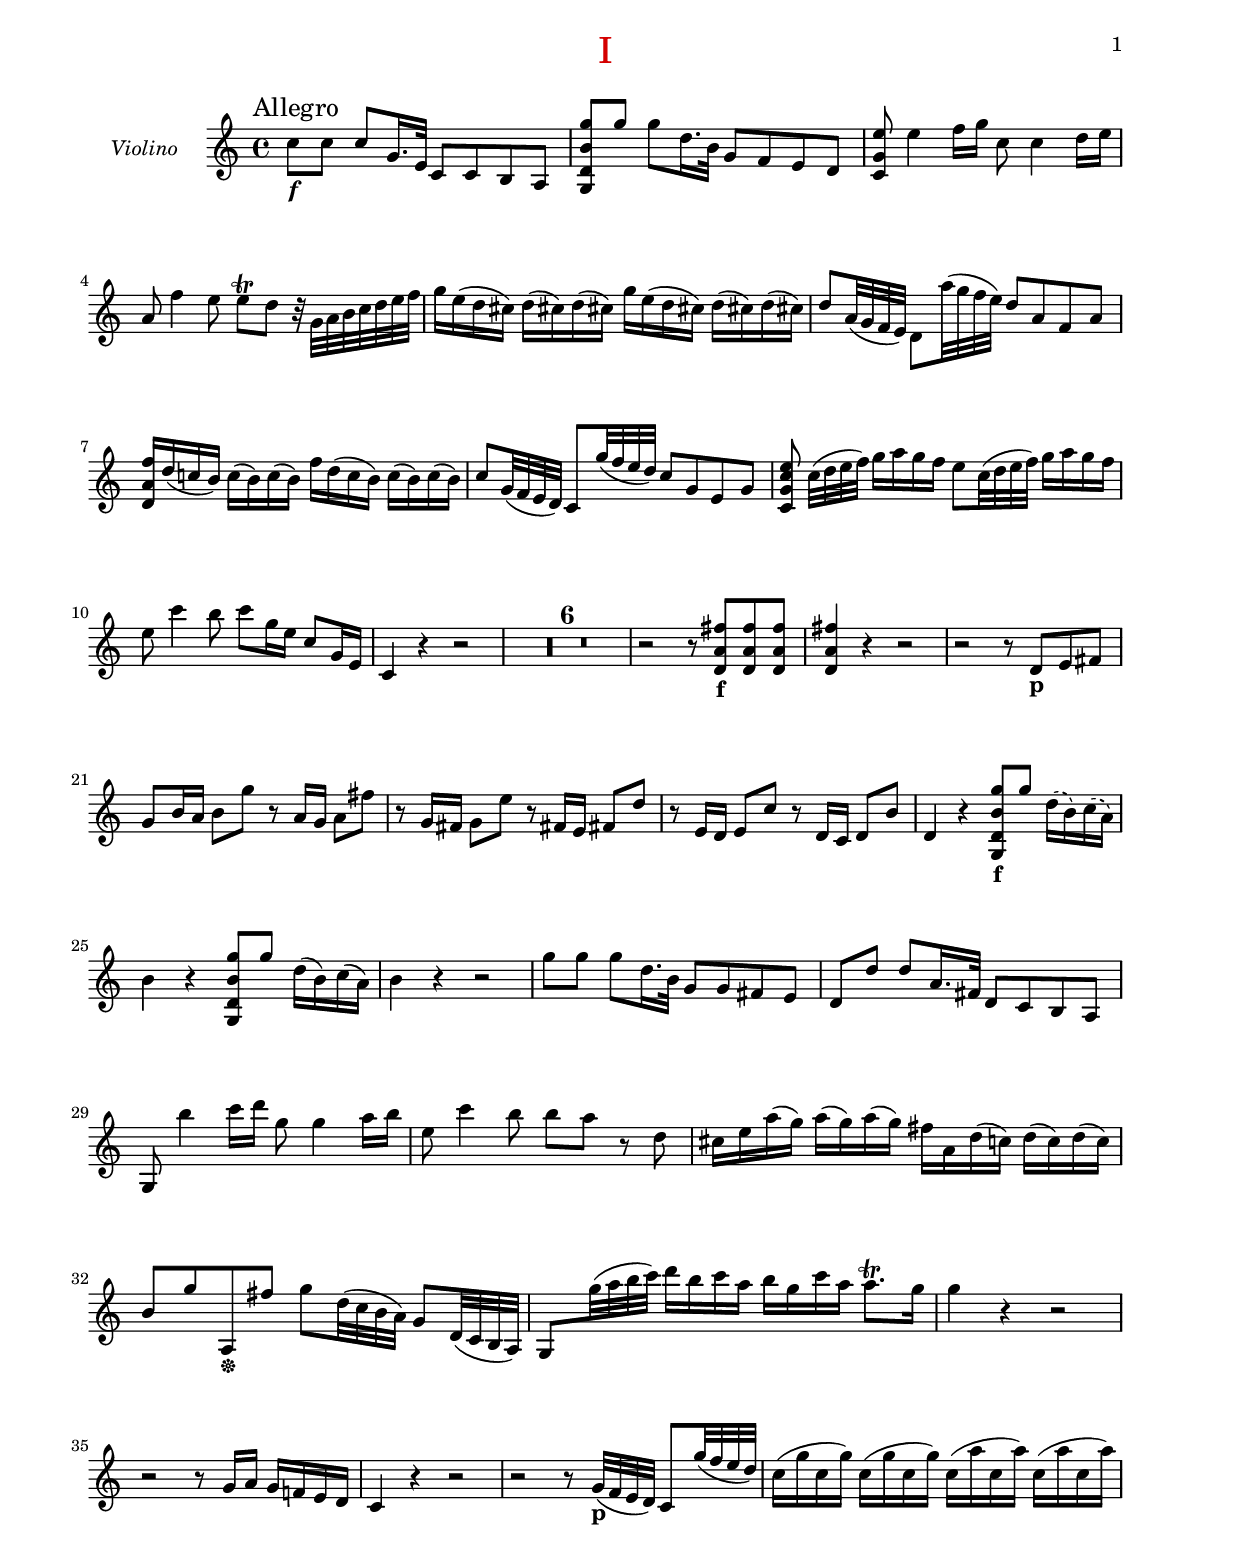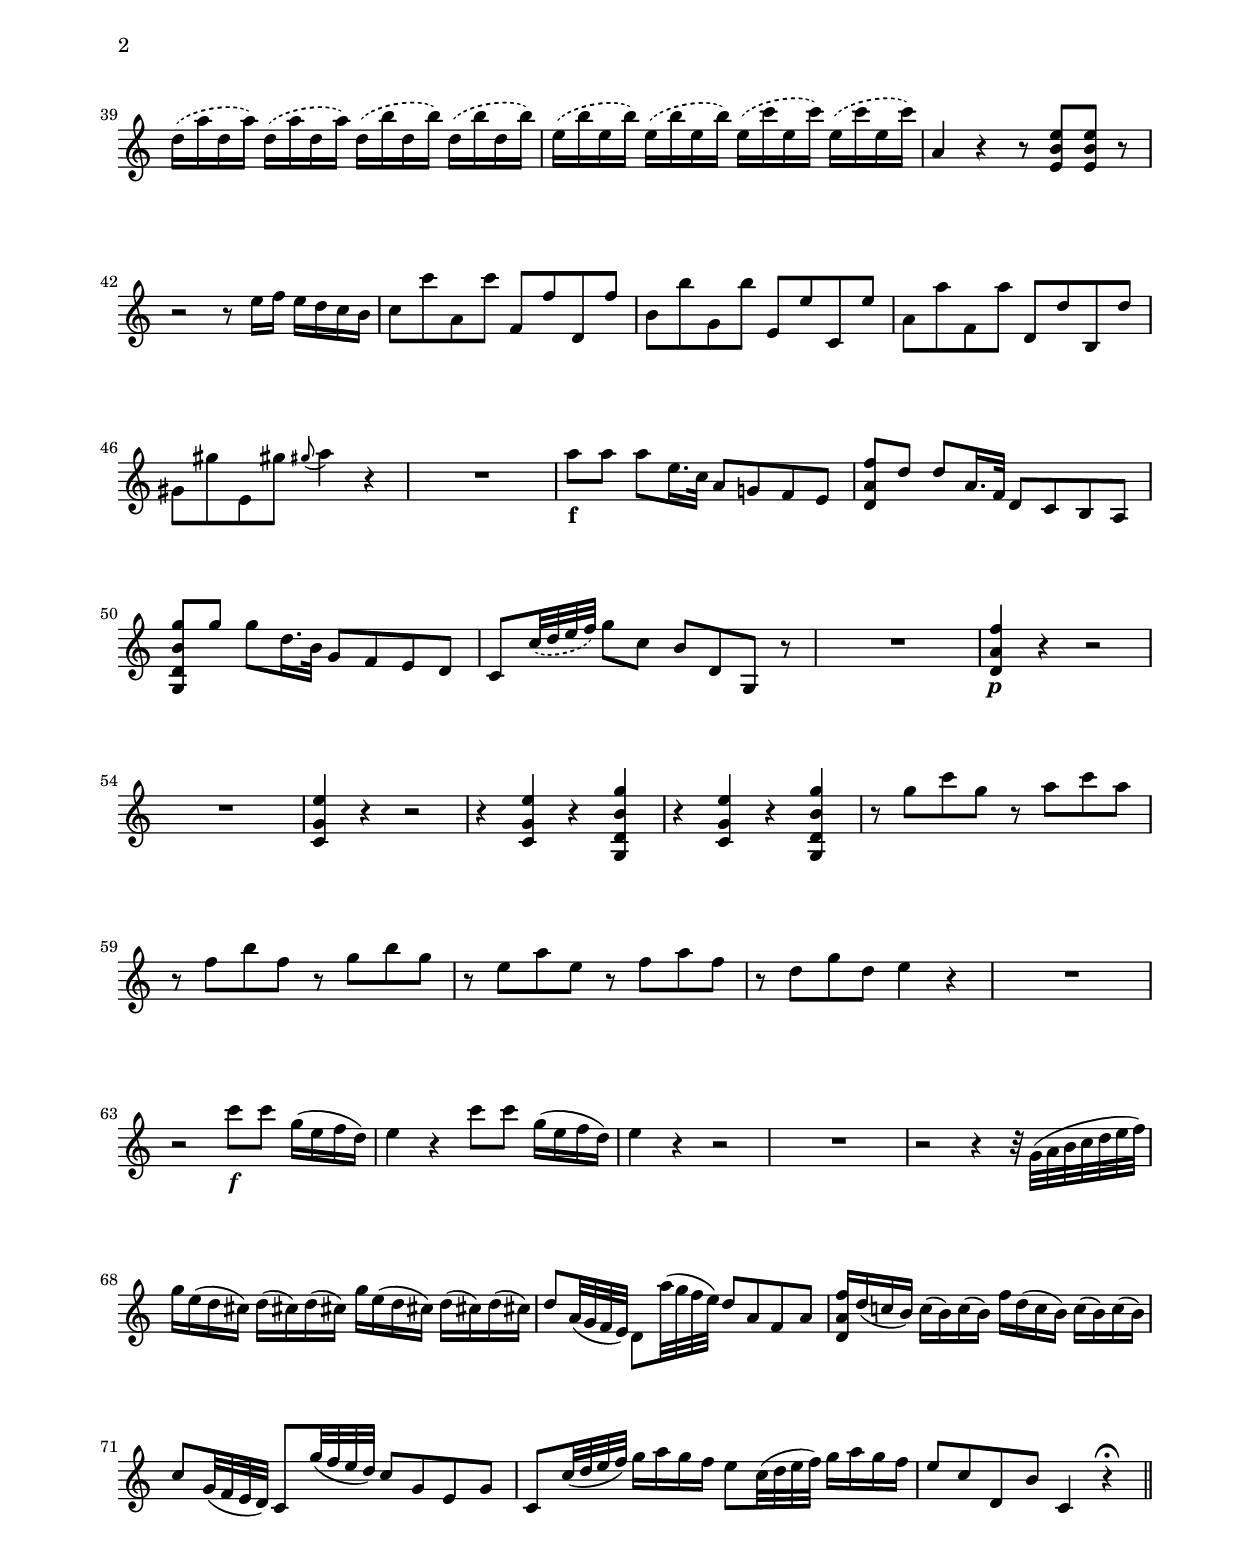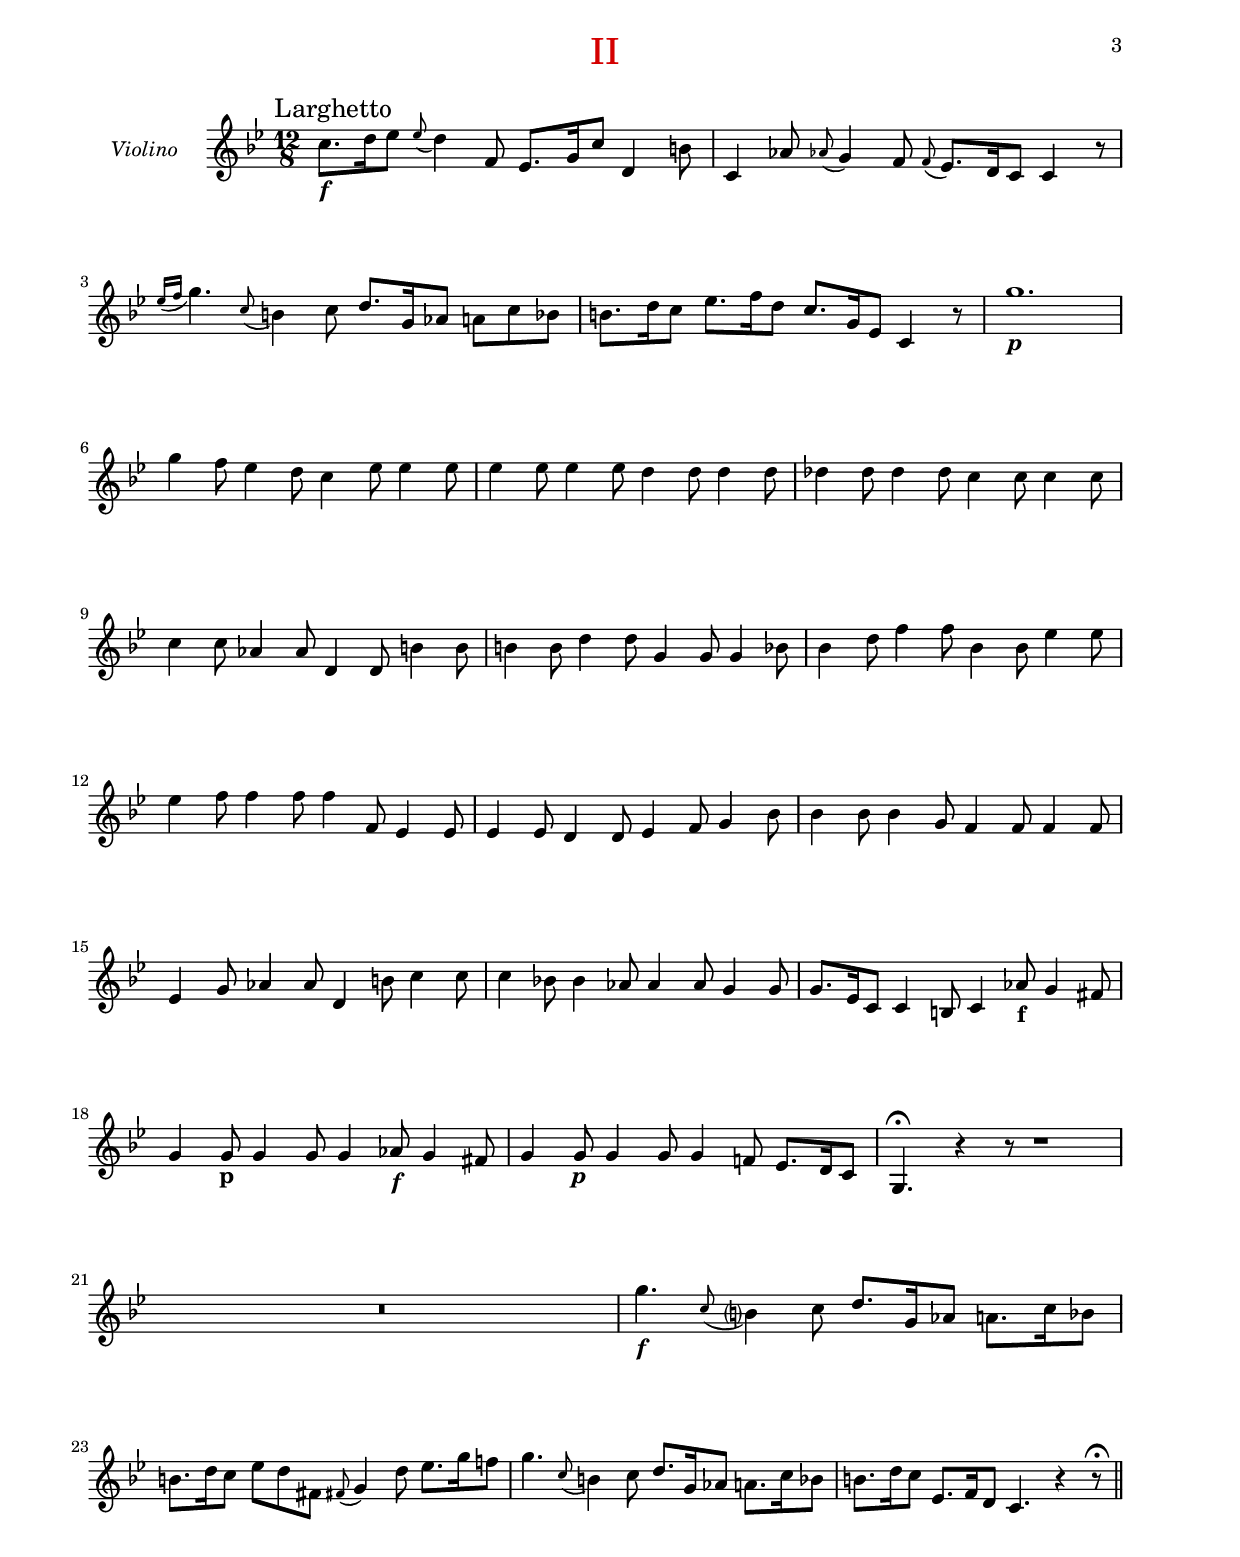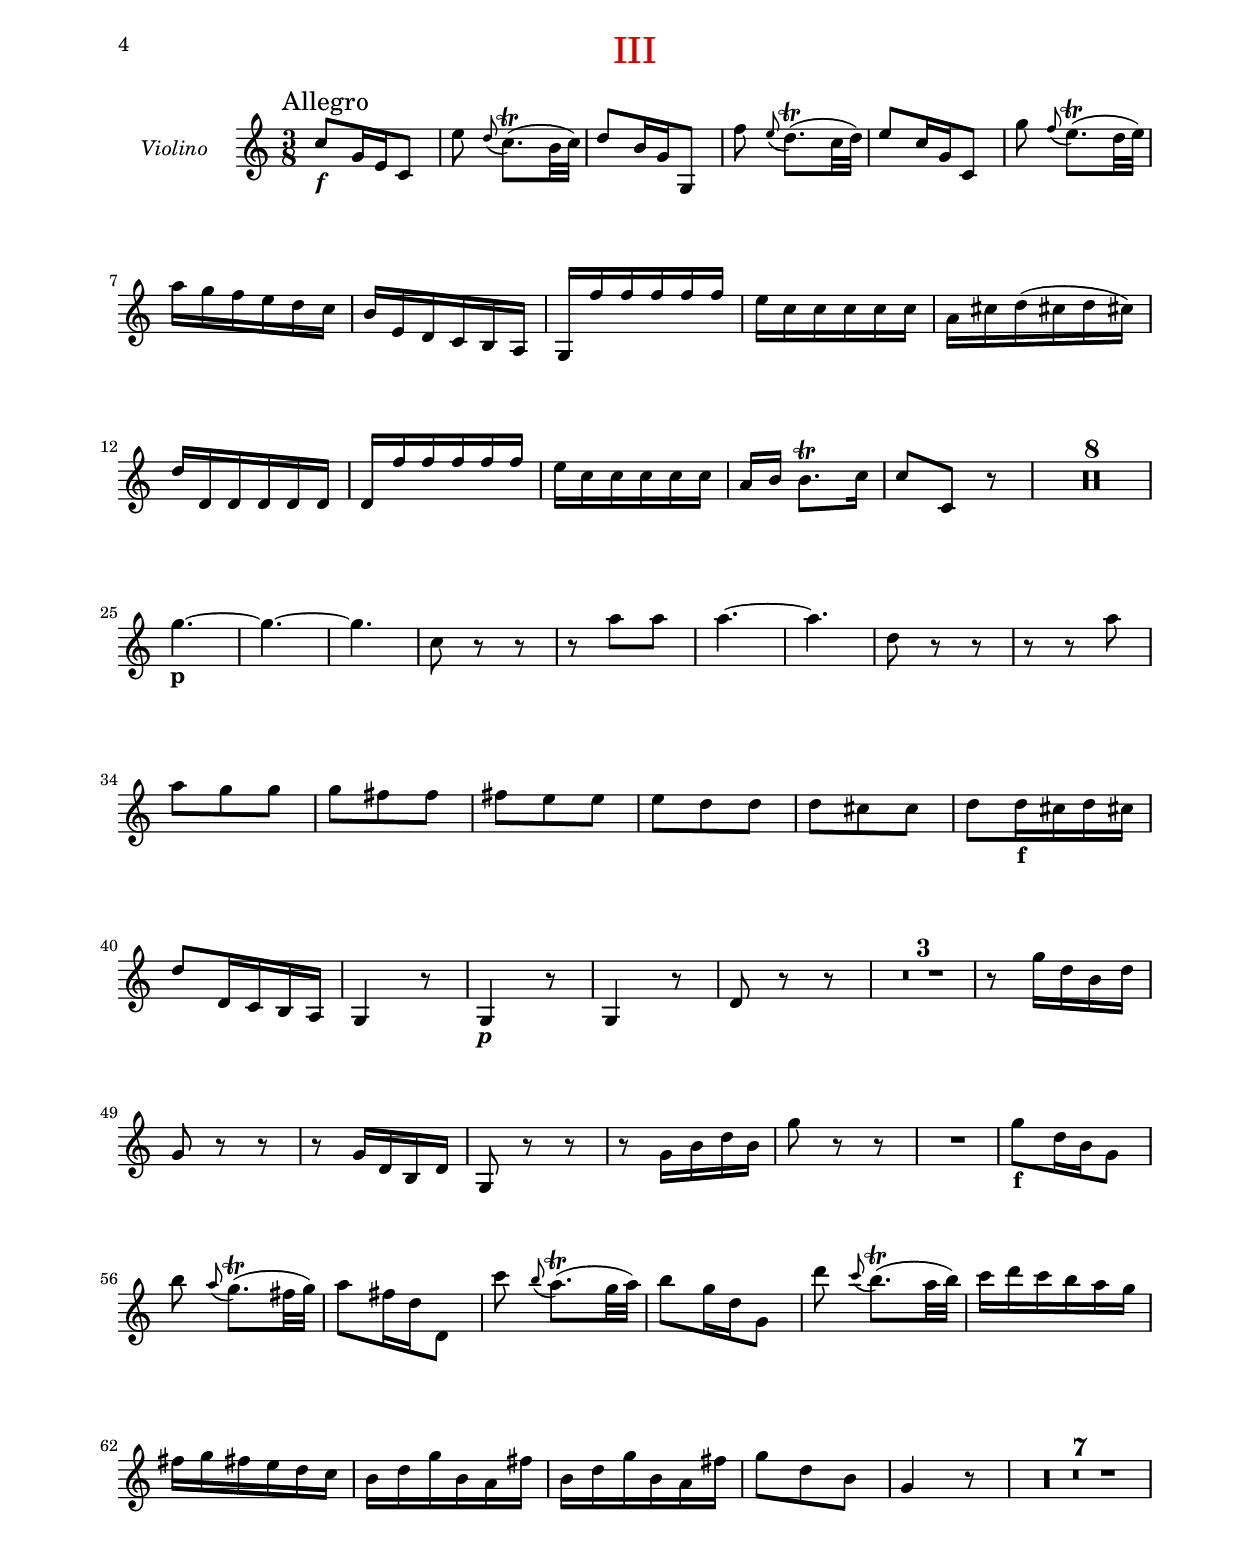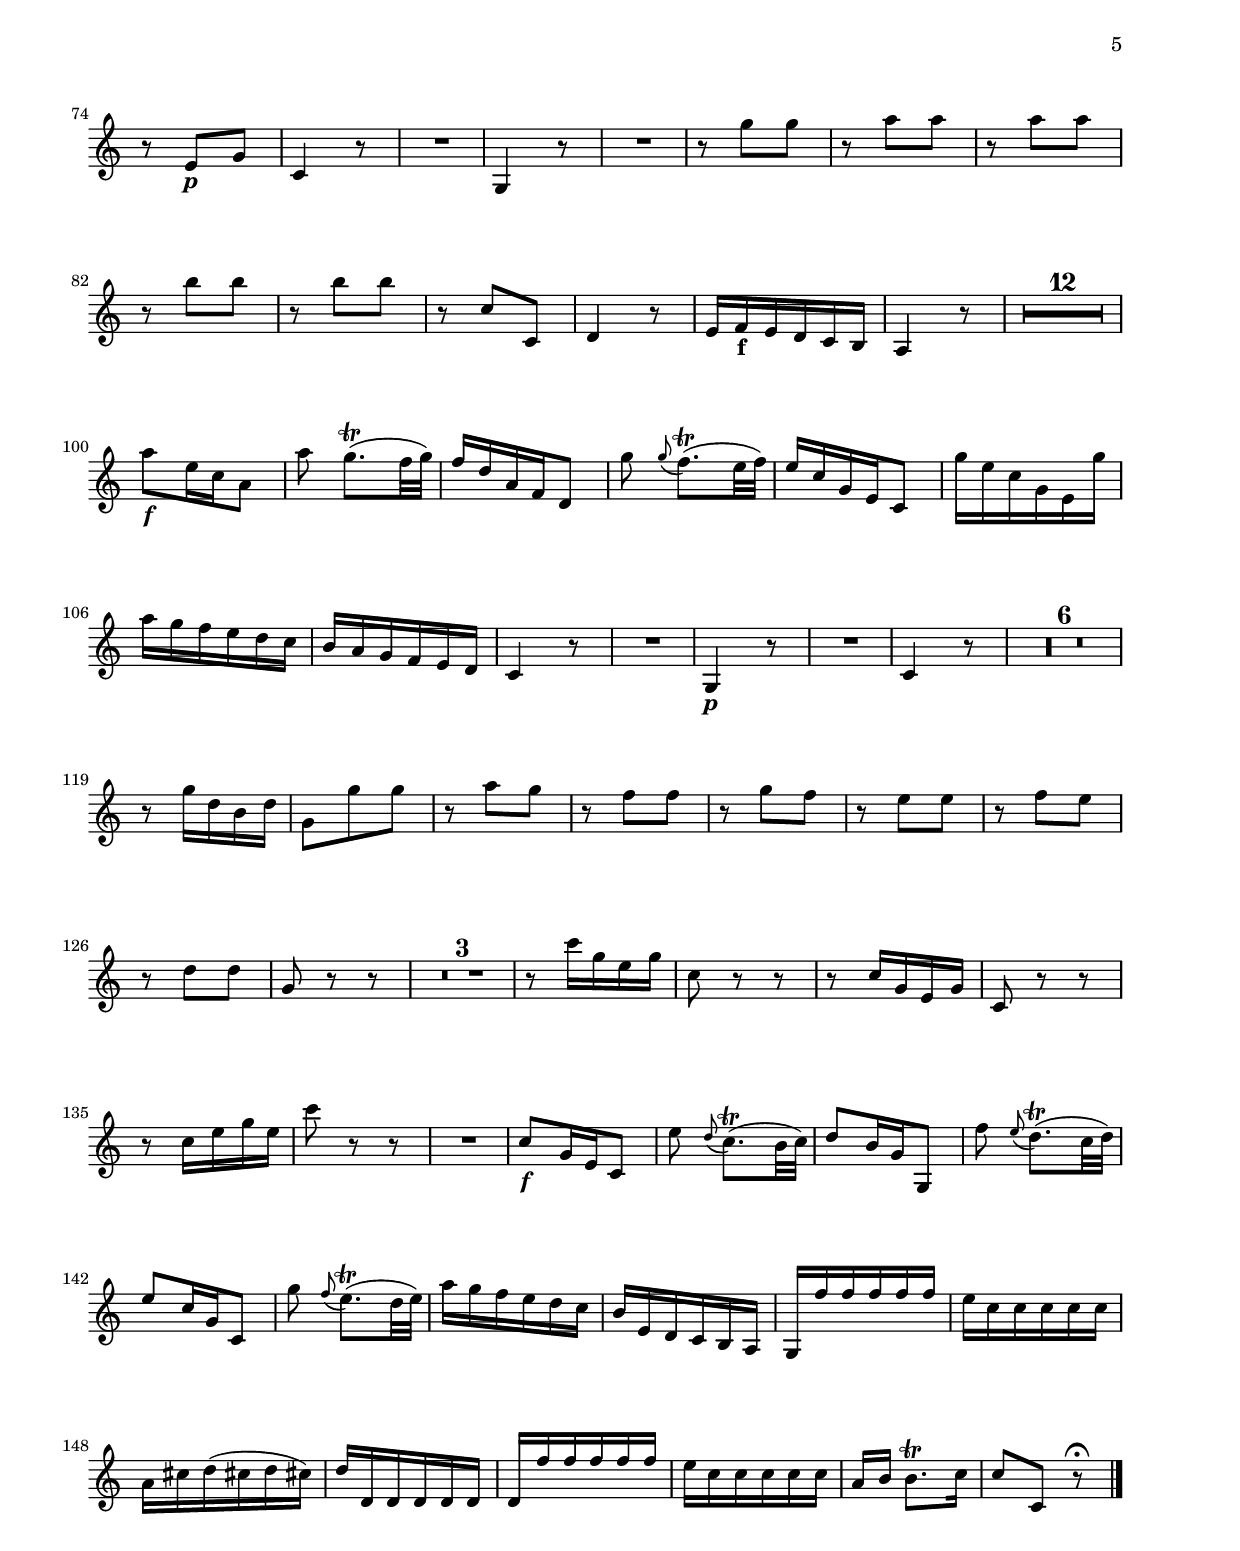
% (c) 2020 by Wolfgang Esser-Skala.
% This file is licensed under the Creative Commons Attribution-NonCommercial-ShareAlike 4.0 International License.
% To view a copy of this license, visit http://creativecommons.org/licenses/by-nc-sa/4.0/.

\version "2.18.0"

\include "../definitions.ly"

\paper {
	indent = 2\cm
	top-margin = 1.5\cm
	system-separator-markup = ##f
	system-system-spacing =
    #'((basic-distance . 18)
       (minimum-distance . 18)
       (padding . -100)
       (stretchability . 0))

	top-system-spacing =
    #'((basic-distance . 12)
       (minimum-distance . 12)
       (padding . -100)
       (stretchability . 0))

	top-markup-spacing =
    #'((basic-distance . 0)
       (minimum-distance . 0)
       (padding . -100)
       (stretchability . 0))

	markup-system-spacing =
    #'((basic-distance . 12)
       (minimum-distance . 12)
       (padding . -100)
       (stretchability . 0))

	systems-per-page = #9
}

#(set-global-staff-size 17.82)

\layout {
	\context {
		\Staff
		instrumentName = "Violino"
	}
}

\book {
	\bookpart {
		\header {
			number = "I"
		}
		\score {
			<<
				\new Staff { \FirstViolino }
			>>
		}
	}
	\bookpart {
		\header {
			number = "II"
		}
		\score {
			<<
				\new Staff { \SecondViolino }
			>>
		}
	}
	\bookpart {
		\header {
			number = "III"
		}
		\score {
			<<
				\new Staff { \ThirdViolino }
			>>
		}
	}
}
